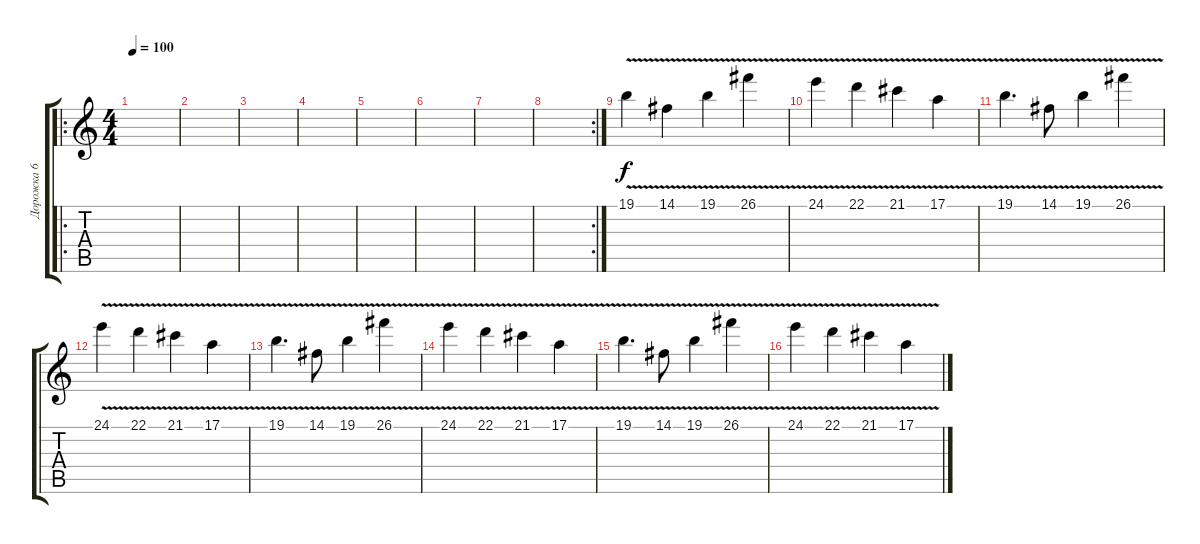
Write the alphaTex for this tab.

\track ("Дорожка 6" "Дорожка 6") {instrument lead8bassandlead}
\staff {score tabs}
\tuning (E4 B3 G3 D3 A2 E2) {hide}
\ro
\ts (4 4)
\tempo 100
\clef g2
\ks c
|
|
|
|
|
|
|
\rc 2
|
19.1{v}.4 14.1{v}.4 19.1{v}.4 26.1{v}.4 |
24.1{v}.4 22.1{v}.4 21.1{v}.4 17.1{v}.4 |
19.1{v}.4{d} 14.1{v}.8 19.1{v}.4 26.1{v}.4 |
24.1{v}.4 22.1{v}.4 21.1{v}.4 17.1{v}.4 |
19.1{v}.4{d} 14.1{v}.8 19.1{v}.4 26.1{v}.4 |
24.1{v}.4 22.1{v}.4 21.1{v}.4 17.1{v}.4 |
19.1{v}.4{d} 14.1{v}.8 19.1{v}.4 26.1{v}.4 |
24.1{v}.4 22.1{v}.4 21.1{v}.4 17.1{v}.4
